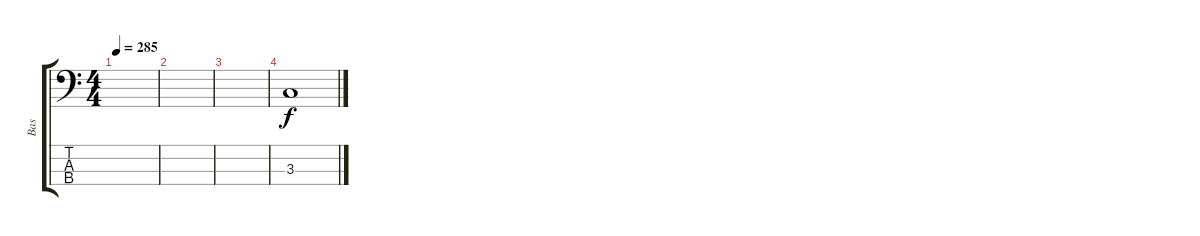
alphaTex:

\track ("Bas" "Bas") {instrument acousticbass}
\staff {score tabs}
\tuning (G2 D2 A1 E1) {hide}
\ts (4 4)
\tempo 285
\clef f4
\ks c
|
|
|
3.3.1
